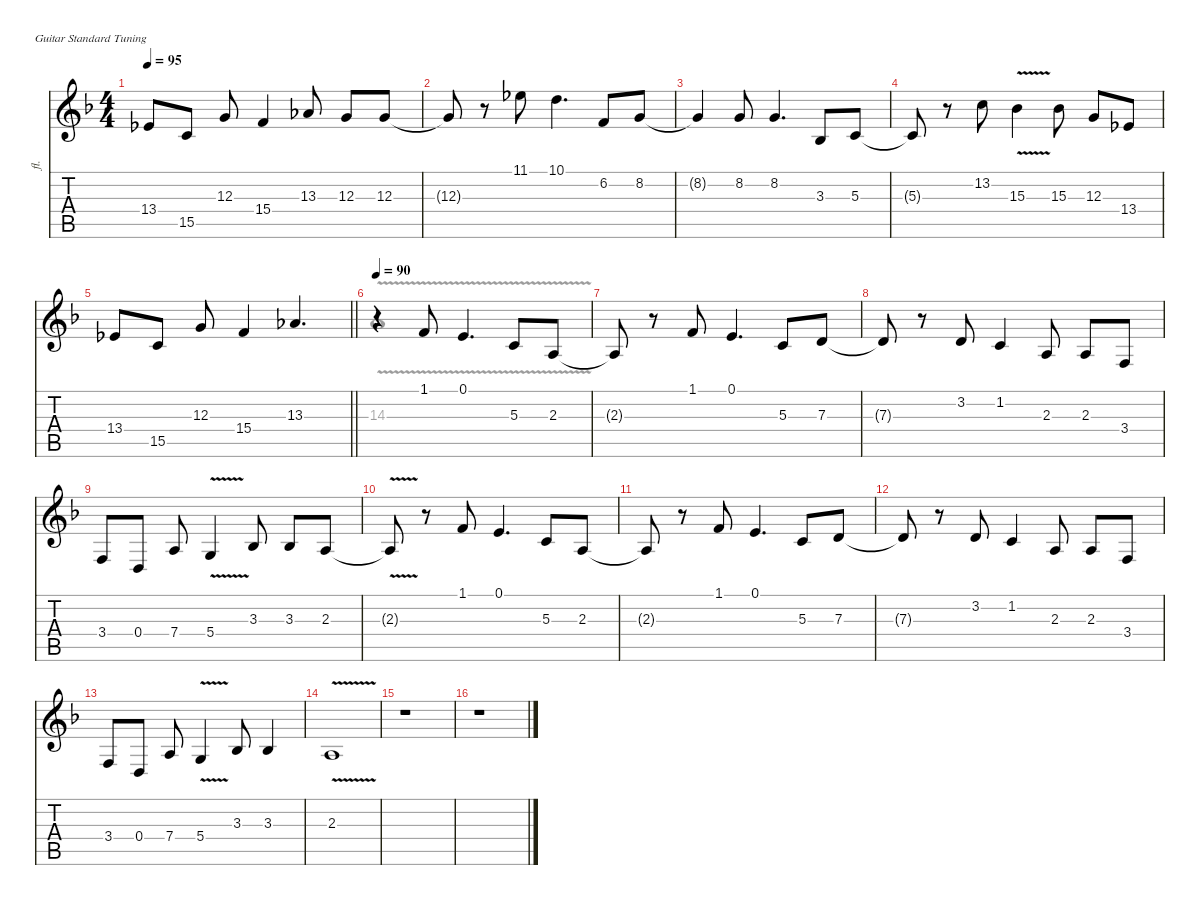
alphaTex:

\defaultSystemsLayout 4
\hideDynamics
\bracketExtendMode nobrackets
\track ("Anette voice" "fl.") {instrument flute}
\staff {score tabs}
\tuning (E4 B3 G3 D3 A2 E2)
\voice
\ts (4 4)
\tempo 95
\clef g2
\ks f
13.4{acc b}.8{dy ff beam Up} 15.5{acc forcenatural}.8{beam Up} 12.3{acc forcenatural}.8{beam Up} 15.4{acc forcenatural}.4{beam Up} 13.3{acc b}.8{beam Up} 12.3{acc forcenatural}.8{beam Up} 12.3{acc forcenatural}.8{beam Up} |
12.3{t acc forcenatural}.8{dy f beam Up} r.8{beam Down} 11.1{acc b}.8{dy mf beam Down} 10.1{acc forcenatural}.4{d beam Down} 6.2{acc forcenatural}.8{dy f beam Up} 8.2{acc forcenatural}.8{beam Up} |
8.2{t acc forcenatural}.4{beam Up} 8.2{acc forcenatural}.8{beam Up} 8.2{acc forcenatural}.4{d beam Up} 3.3{acc b}.8{dy ff beam Up} 5.3{acc forcenatural}.8{beam Up} |
5.3{t acc forcenatural}.8{beam Up} r.8{beam Down} 13.2{acc forcenatural}.8{beam Down} 15.3{v acc b}.4{beam Down} 15.3{acc b}.8{beam Down} 12.3{acc forcenatural}.8{beam Up} 13.4{acc b}.8{beam Up} |
\barLineRight lightlight
13.4{acc b}.8{beam Up} 15.5{acc forcenatural}.8{beam Up} 12.3{acc forcenatural}.8{beam Up} 15.4{acc forcenatural}.4{beam Up} 13.3{acc b}.4{d beam Up} |
\tempo 90
r.4{beam Up} 1.1{acc forcenatural}.8{dy f beam Up} 0.1{acc forcenatural}.4{d beam Up} 5.3{acc forcenatural}.8{beam Up} 2.3{acc forcenatural}.8{beam Up} |
2.3{t acc forcenatural}.8{beam Up} r.8{beam Down} 1.1{acc forcenatural}.8{beam Up} 0.1{acc forcenatural}.4{d beam Up} 5.3{acc forcenatural}.8{beam Up} 7.3{acc forcenatural}.8{beam Up} |
7.3{t acc forcenatural}.8{beam Up} r.8{beam Down} 3.2{acc forcenatural}.8{beam Up} 1.2{acc forcenatural}.4{beam Up} 2.3{acc forcenatural}.8{beam Up} 2.3{acc forcenatural}.8{beam Up} 3.4{acc forcenatural}.8{beam Up} |
\tempo (85 0.625 hide)
3.4{acc forcenatural}.8{beam Up} 0.4{acc forcenatural}.8{beam Up} 7.4{acc forcenatural}.8{beam Up} 5.4{v acc forcenatural}.4{beam Up} 3.3{acc b}.8{beam Up} 3.3{acc b}.8{beam Up} 2.3{acc forcenatural}.8{beam Up} |
\tempo (90 hide)
2.3{v t acc forcenatural}.8{beam Up} r.8{beam Down} 1.1{acc forcenatural}.8{beam Up} 0.1{acc forcenatural}.4{d beam Up} 5.3{acc forcenatural}.8{beam Up} 2.3{acc forcenatural}.8{beam Up} |
2.3{t acc forcenatural}.8{beam Up} r.8{beam Down} 1.1{acc forcenatural}.8{beam Up} 0.1{acc forcenatural}.4{d beam Up} 5.3{acc forcenatural}.8{beam Up} 7.3{acc forcenatural}.8{beam Up} |
7.3{t acc forcenatural}.8{beam Up} r.8{beam Down} 3.2{acc forcenatural}.8{beam Up} 1.2{acc forcenatural}.4{beam Up} 2.3{acc forcenatural}.8{beam Up} 2.3{acc forcenatural}.8{beam Up} 3.4{acc forcenatural}.8{beam Up} |
\tempo (80 hide)
3.4{acc forcenatural}.8{beam Up} 0.4{acc forcenatural}.8{beam Up} 7.4{acc forcenatural}.8{beam Up} 5.4{v acc forcenatural}.4{beam Up} 3.3{acc b}.8{beam Up} 3.3{acc b}.4{beam Up} |
\tempo (60 hide)
2.3{v acc forcenatural}.1{beam Up} |
\tempo (80 hide)
r.1{beam Down} |
r.1{beam Down}
\voice
\clef g2
\ottava regular
\simile none
\ks f
|
|
|
|
\barLineRight lightlight
|
14.3{v acc forcenatural}.1{beam Down} |
|
|
|
|
|
|
|
|
|
